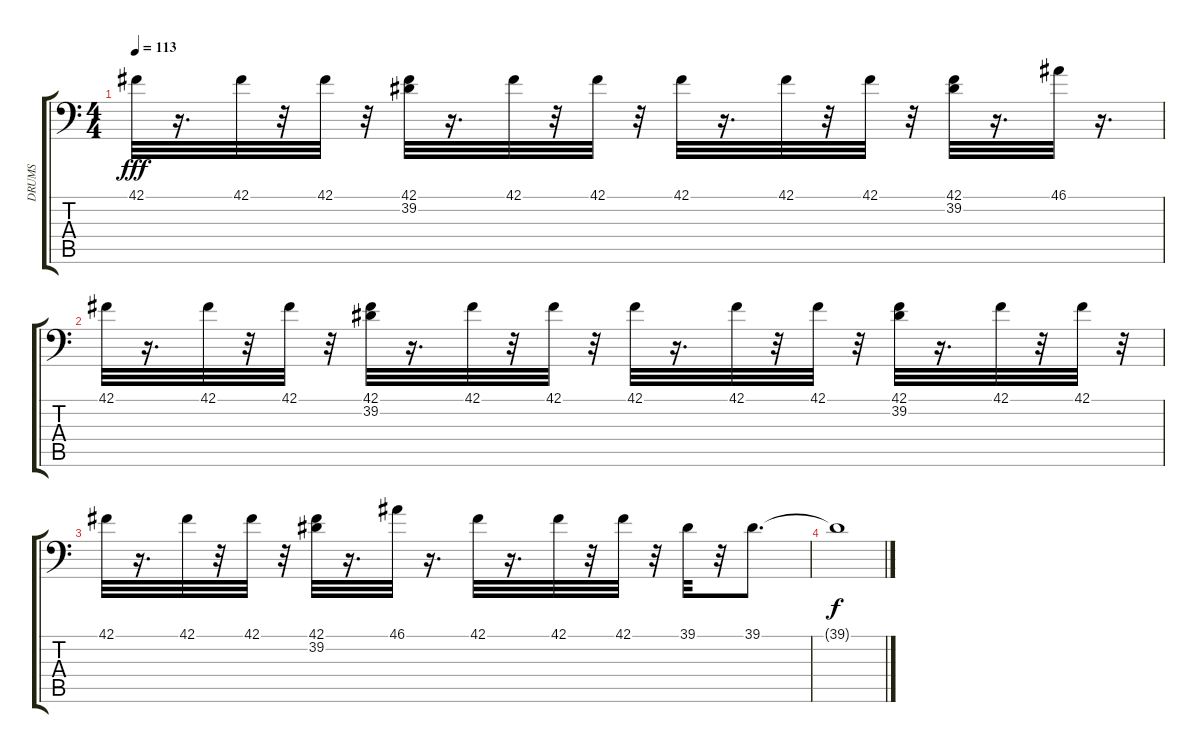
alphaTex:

\track ("DRUMS" "DRUMS") {instrument acousticgrandpiano}
\staff {score tabs}
\tuning (C-1 C-1 C-1 C-1 C-1 C-1) {hide}
\ts (4 4)
\tempo 113
\clef f4
\ks c
42.1.32{dy fff} r.16{d} 42.1.32 r.32 42.1.32 r.32 (42.1 39.2).32 r.16{d} 42.1.32 r.32 42.1.32 r.32 42.1.32 r.16{d} 42.1.32 r.32 42.1.32 r.32 (42.1 39.2).32 r.16{d} 46.1.32 r.16{d} |
42.1.32 r.16{d} 42.1.32 r.32 42.1.32 r.32 (42.1 39.2).32 r.16{d} 42.1.32 r.32 42.1.32 r.32 42.1.32 r.16{d} 42.1.32 r.32 42.1.32 r.32 (42.1 39.2).32 r.16{d} 42.1.32 r.32 42.1.32 r.32 |
42.1.32 r.16{d} 42.1.32 r.32 42.1.32 r.32 (42.1 39.2).32 r.16{d} 46.1.32 r.16{d} 42.1.32 r.16{d} 42.1.32 r.32 42.1.32 r.32 39.1.32 r.32 39.1.8{d} |
39.1{t}.1{dy f}
